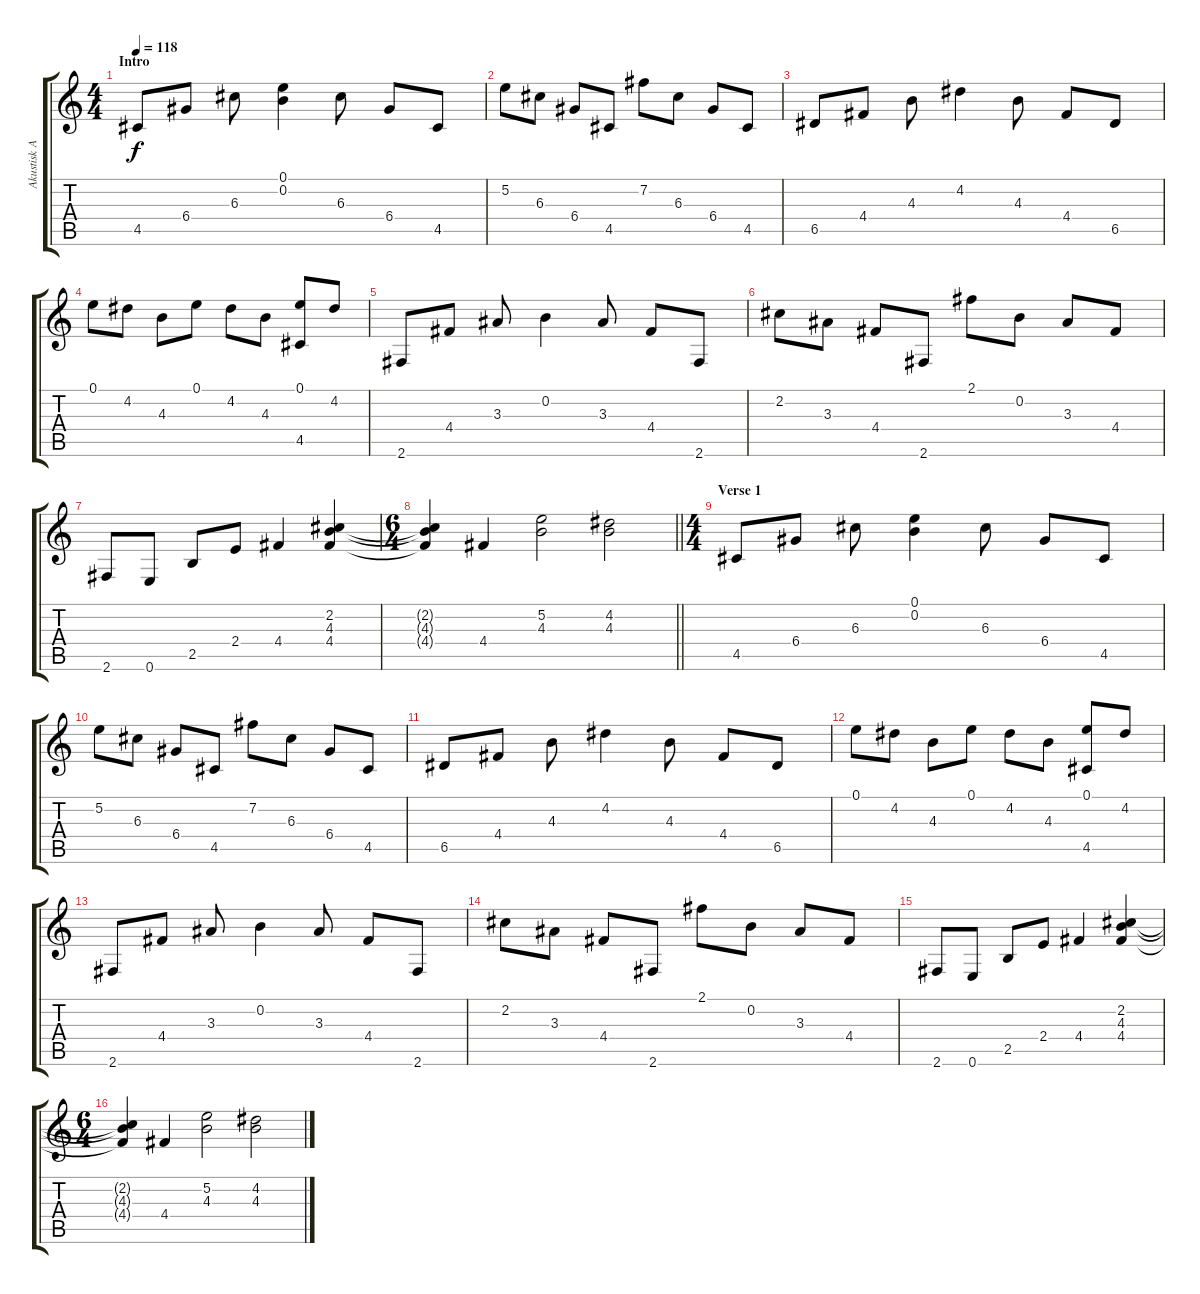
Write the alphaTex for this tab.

\track ("Akustisk Aske" "Akustisk A") {instrument acousticguitarsteel}
\staff {score tabs}
\tuning (E4 B3 G3 D3 A2 E2) {hide}
\ts (4 4)
\section ("" "Intro")
\tempo 118
\clef g2
\ks c
4.5.8{dy f instrument acousticguitarsteel} 6.4.8 6.3.8 (0.1 0.2).4 6.3.8 6.4.8 4.5.8 |
5.2.8 6.3.8 6.4.8 4.5.8 7.2.8 6.3.8 6.4.8 4.5.8 |
6.5.8 4.4.8 4.3.8 4.2.4 4.3.8 4.4.8 6.5.8 |
0.1.8 4.2.8 4.3.8 0.1.8 4.2.8 4.3.8 (0.1 4.5).8 4.2.8 |
2.6.8 4.4.8 3.3.8 0.2.4 3.3.8 4.4.8 2.6.8 |
2.2.8 3.3.8 4.4.8 2.6.8 2.1.8 0.2.8 3.3.8 4.4.8 |
2.6.8 0.6.8 2.5.8 2.4.8 4.4.4 (2.2 4.3 4.4).4 |
\ts (6 4)
\barLineRight lightlight
(2.2{t} 4.3{t} 4.4{t}).4 4.4.4 (5.2 4.3).2 (4.2 4.3).2 |
\ts (4 4)
\section ("" "Verse 1")
4.5.8 6.4.8 6.3.8 (0.1 0.2).4 6.3.8 6.4.8 4.5.8 |
5.2.8 6.3.8 6.4.8 4.5.8 7.2.8 6.3.8 6.4.8 4.5.8 |
6.5.8 4.4.8 4.3.8 4.2.4 4.3.8 4.4.8 6.5.8 |
0.1.8 4.2.8 4.3.8 0.1.8 4.2.8 4.3.8 (0.1 4.5).8 4.2.8 |
2.6.8 4.4.8 3.3.8 0.2.4 3.3.8 4.4.8 2.6.8 |
2.2.8 3.3.8 4.4.8 2.6.8 2.1.8 0.2.8 3.3.8 4.4.8 |
2.6.8 0.6.8 2.5.8 2.4.8 4.4.4 (2.2 4.3 4.4).4 |
\ts (6 4)
(2.2{t} 4.3{t} 4.4{t}).4 4.4.4 (5.2 4.3).2 (4.2 4.3).2
